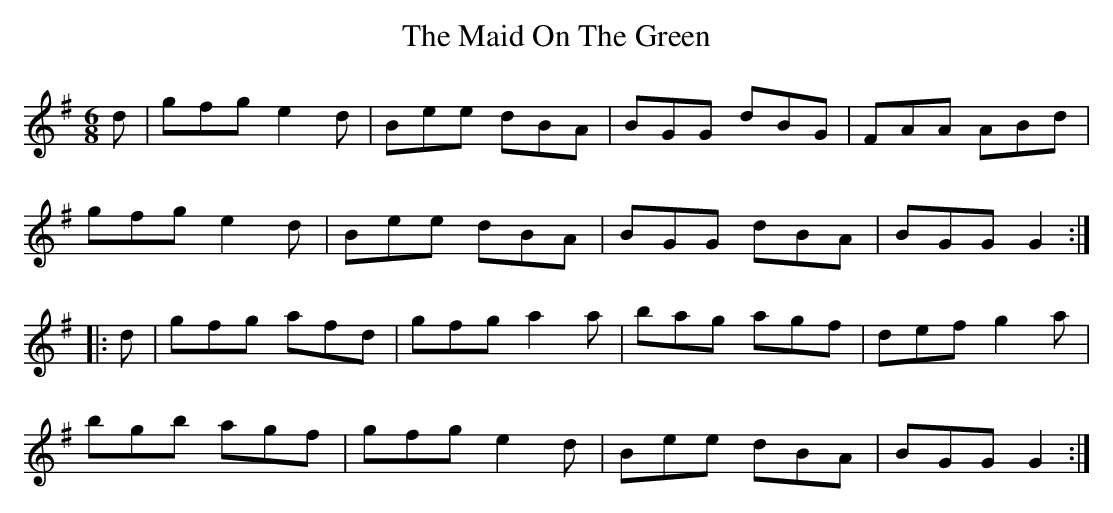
X:1
T:The Maid On The Green
BRENNAN Dec. 2002 (HTTP://WWW.SOSYOURMOM.COM)
M:6/8
L:1/8
K:G
d|gfge2d|Bee dBA|BGG dBG|FAA ABd|
gfge2d|Bee dBA|BGG dBA|BGG G2:|
|:d|gfg afd|gfga2a|bag agf|defg2a|
bgb agf|gfge2d|Bee dBA|BGG G2:|
